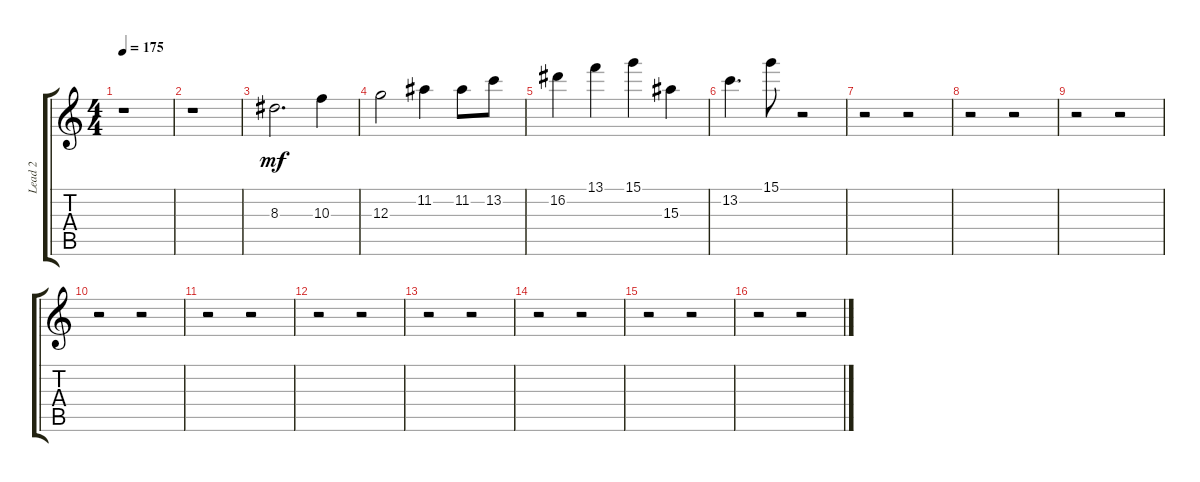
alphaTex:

\track ("Lead 2" "Lead 2") {instrument overdrivenguitar}
\staff {score tabs}
\tuning (E4 B3 G3 D3 A2 E2) {hide}
\ts (4 4)
\tempo 175
\clef g2
\ks c
r.1{dy mf} |
r.1 |
8.3.2{d} 10.3.4 |
12.3.2 11.2.4 11.2.8 13.2.8 |
16.2.4 13.1.4 15.1.4 15.3.4 |
13.2.4{d} 15.1.8 r.2 |
r.2 r.2 |
r.2 r.2 |
r.2 r.2 |
r.2 r.2 |
r.2 r.2 |
r.2 r.2 |
r.2 r.2 |
r.2 r.2 |
r.2 r.2 |
r.2 r.2
